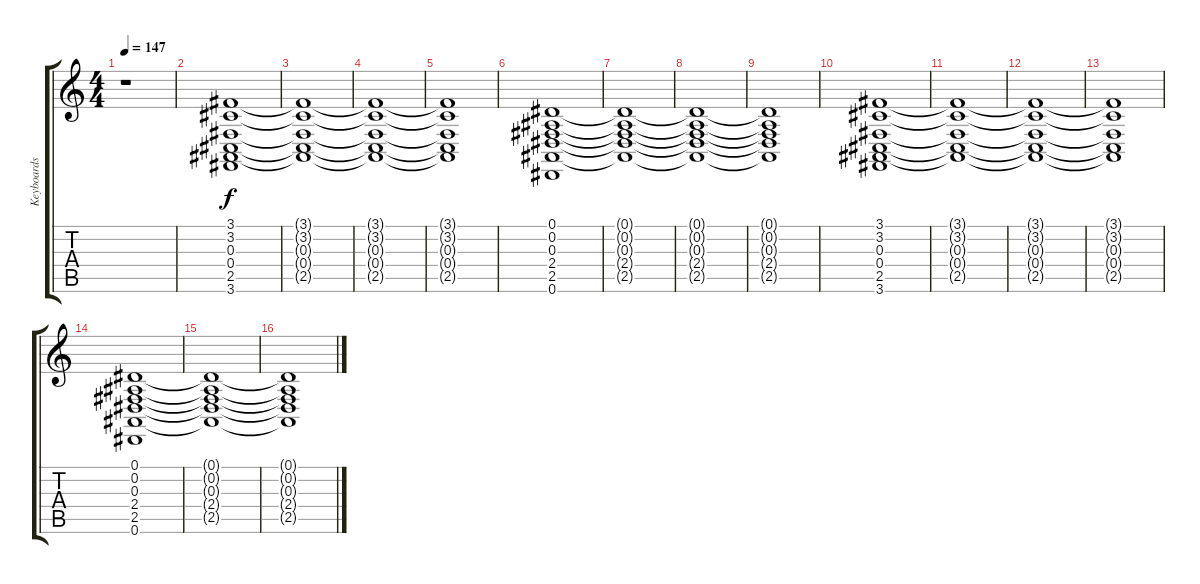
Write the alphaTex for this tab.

\track ("Keyboards" "Keyboards") {instrument synthstrings2}
\staff {score tabs}
\tuning (Eb4 Bb3 Gb3 Db3 Ab2 Eb2) {hide}
\ts (4 4)
\tempo 147
\clef g2
\ks c
r.1{dy f instrument synthstrings2} |
(3.1 3.2 0.3 0.4 2.5 3.6).1 |
(3.1{t} 3.2{t} 0.3{t} 0.4{t} 2.5{t}).1 |
(3.1{t} 3.2{t} 0.3{t} 0.4{t} 2.5{t}).1 |
(3.1{t} 3.2{t} 0.3{t} 0.4{t} 2.5{t}).1 |
(0.1 0.2 0.3 2.4 2.5 0.6).1 |
(0.1{t} 0.2{t} 0.3{t} 2.4{t} 2.5{t}).1 |
(0.1{t} 0.2{t} 0.3{t} 2.4{t} 2.5{t}).1 |
(0.1{t} 0.2{t} 0.3{t} 2.4{t} 2.5{t}).1 |
(3.1 3.2 0.3 0.4 2.5 3.6).1 |
(3.1{t} 3.2{t} 0.3{t} 0.4{t} 2.5{t}).1 |
(3.1{t} 3.2{t} 0.3{t} 0.4{t} 2.5{t}).1 |
(3.1{t} 3.2{t} 0.3{t} 0.4{t} 2.5{t}).1 |
(0.1 0.2 0.3 2.4 2.5 0.6).1 |
(0.1{t} 0.2{t} 0.3{t} 2.4{t} 2.5{t}).1 |
(0.1{t} 0.2{t} 0.3{t} 2.4{t} 2.5{t}).1
